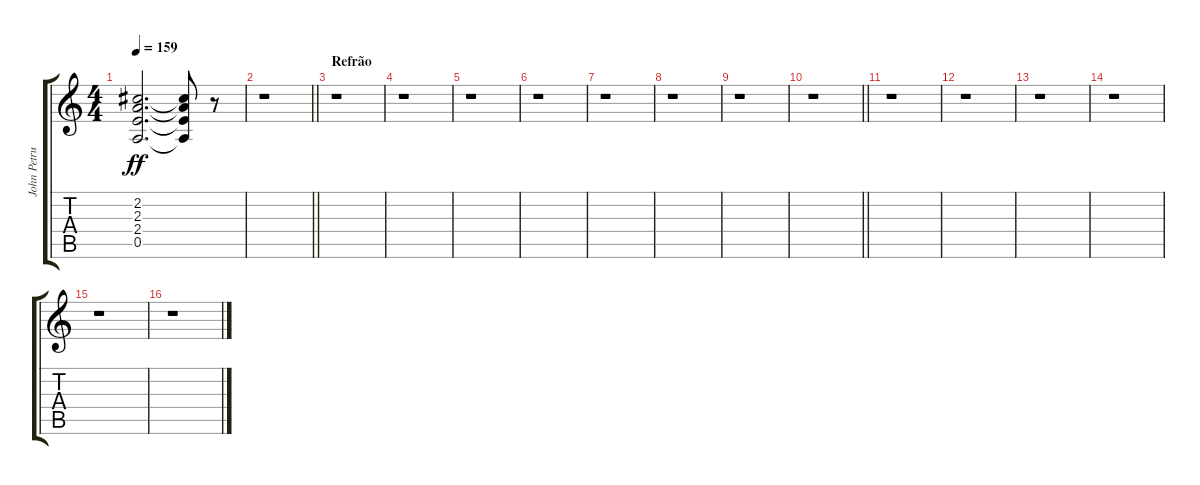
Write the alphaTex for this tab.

\track ("John Petrucci Rhythm" "John Petru") {instrument distortionguitar}
\staff {score tabs}
\tuning (E4 B3 G3 D3 A2 E2) {hide}
\ts (4 4)
\tempo 159
\clef g2
\ks c
(2.2{t} 2.3{t} 2.4{t} 0.5{t}).2{d dy ff} (2.2{t} 2.3{t} 2.4{t} 0.5{t}).8 r.8 |
\barLineRight lightlight
r.1 |
\section ("" "Refrão")
r.1 |
r.1 |
r.1 |
r.1 |
r.1 |
r.1 |
r.1 |
\barLineRight lightlight
r.1 |
r.1 |
r.1 |
r.1 |
r.1 |
r.1 |
r.1
